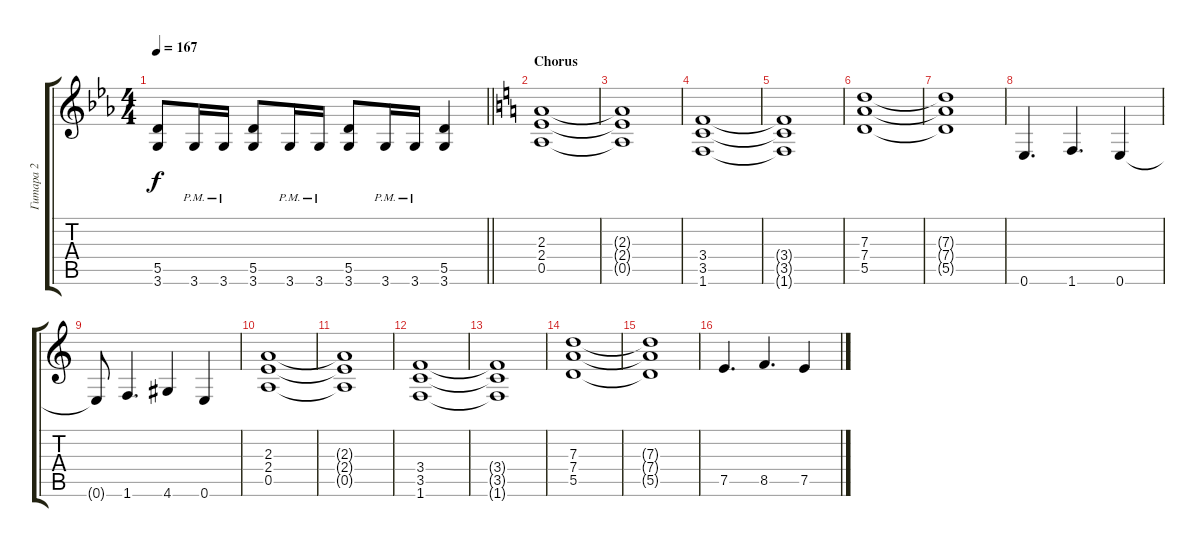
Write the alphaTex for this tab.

\track ("Гитара 2" "Гитара 2") {instrument distortionguitar}
\staff {score tabs}
\tuning (E4 B3 G3 D3 A2 E2) {hide}
\ts (4 4)
\tempo 167
\clef g2
\barLineRight lightlight
\ks cminor
(5.5 3.6).8{dy f} 3.6{pm}.16 3.6{pm}.16 (5.5 3.6).8 3.6{pm}.16 3.6{pm}.16 (5.5 3.6).8 3.6{pm}.16 3.6{pm}.16 (5.5 3.6).4 |
\section ("" "Chorus")
\ks aminor
(2.3 2.4 0.5).1 |
(2.3{t} 2.4{t} 0.5{t}).1 |
(3.4 3.5 1.6).1 |
(3.4{t} 3.5{t} 1.6{t}).1 |
(7.3 7.4 5.5).1 |
(7.3{t} 7.4{t} 5.5{t}).1 |
0.6.4{d} 1.6.4{d} 0.6.4 |
0.6{t}.8 1.6.4{d} 4.6.4 0.6.4 |
(2.3 2.4 0.5).1 |
(2.3{t} 2.4{t} 0.5{t}).1 |
(3.4 3.5 1.6).1 |
(3.4{t} 3.5{t} 1.6{t}).1 |
(7.3 7.4 5.5).1 |
(7.3{t} 7.4{t} 5.5{t}).1 |
7.5.4{d} 8.5.4{d} 7.5.4
